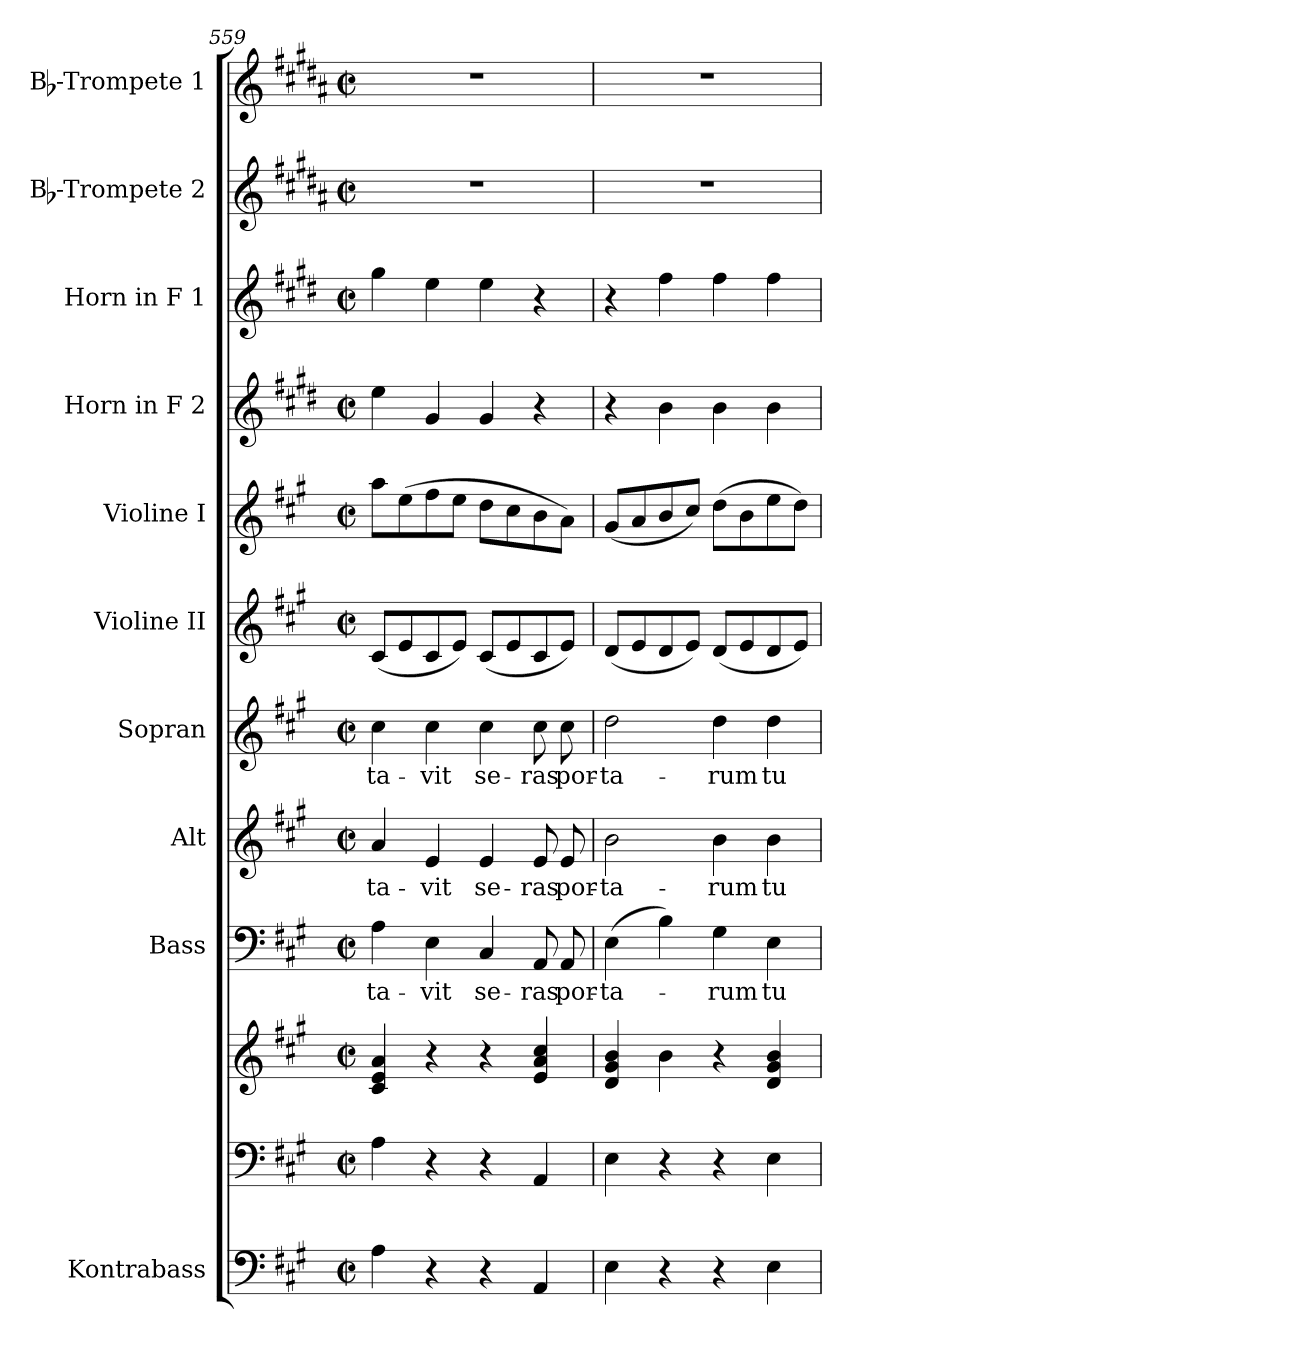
**kern	**kern	**kern	**kern	**text	**kern	**text	**kern	**text	**kern	**kern	**kern	**kern	**kern	**kern
*part11	*part10	*part10	*part9	*part9	*part8	*part8	*part7	*part7	*part6	*part5	*part4	*part3	*part2	*part1
*staff12	*staff11	*staff10	*staff9	*staff9	*staff8	*staff8	*staff7	*staff7	*staff6	*staff5	*staff4	*staff3	*staff2	*staff1
*I"Kontrabass	*	*	*I"Bass	*	*I"Alt	*	*I"Sopran	*	*I"Violine II	*I"Violine I	*I"Horn in F 2	*I"Horn in F 1	*I"Bb-Trompete 2	*I"Bb-Trompete 1
*I'Kb.	*	*	*I'B.	*	*I'A.	*	*I'S.	*	*I'Vl. II	*I'Vl. I	*	*	*I'Bb Trp. 2	*I'Bb Trp. 1
*clefF4	*clefF4	*clefG2	*clefF4	*	*clefG2	*	*clefG2	*	*clefG2	*clefG2	*clefG2	*clefG2	*clefG2	*clefG2
*ITrd7c12	*	*	*	*	*	*	*	*	*	*	*ITrd4c7	*ITrd4c7	*ITrd1c2	*ITrd1c2
*k[f#c#g#]	*k[f#c#g#]	*k[f#c#g#]	*k[f#c#g#]	*	*k[f#c#g#]	*	*k[f#c#g#]	*	*k[f#c#g#]	*k[f#c#g#]	*k[f#c#g#]	*k[f#c#g#]	*k[f#c#g#]	*k[f#c#g#]
*A:	*A:	*A:	*A:	*	*A:	*	*A:	*	*A:	*A:	*A:	*A:	*A:	*A:
*M2/2	*M2/2	*M2/2	*M2/2	*	*M2/2	*	*M2/2	*	*M2/2	*M2/2	*M2/2	*M2/2	*M2/2	*M2/2
*met(c|)	*met(c|)	*met(c|)	*met(c|)	*	*met(c|)	*	*met(c|)	*	*met(c|)	*met(c|)	*met(c|)	*met(c|)	*met(c|)	*met(c|)
=559	=559	=559	=559	=559	=559	=559	=559	=559	=559	=559	=559	=559	=559	=559
!	!	!	!	!LO:LY:b	!	!LO:LY:b	!	!LO:LY:b	!	!	!	!	!	!
4AA\	4A\	4c#/ 4e/ 4a/	4A\	-ta-	4a/	-ta-	4cc#\	-ta-	(<8c#/L	8aa\L	4a\	4cc#\	1r	1r
.	.	.	.	.	.	.	.	.	8e/	(>8ee\	.	.	.	.
!	!	!	!	!LO:LY:b	!	!LO:LY:b	!	!LO:LY:b	!	!	!	!	!	!
4r	4r	4r	4E\	-vit	4e/	-vit	4cc#\	-vit	8c#/	8ff#\	4c#/	4a\	.	.
.	.	.	.	.	.	.	.	.	8e/J)	8ee\J	.	.	.	.
!	!	!	!	!LO:LY:b	!	!LO:LY:b	!	!LO:LY:b	!	!	!	!	!	!
4r	4r	4r	4C#/	se-	4e/	se-	4cc#\	se-	(<8c#/L	8dd\L	4c#/	4a\	.	.
.	.	.	.	.	.	.	.	.	8e/	8cc#\	.	.	.	.
!	!	!	!	!LO:LY:b	!	!LO:LY:b	!	!LO:LY:b	!	!	!	!	!	!
4AAA/	4AA/	4e/ 4a/ 4cc#/	8AA/	-ras	8e/	-ras	8cc#\	-ras	8c#/	8b\	4r	4r	.	.
!	!	!	!	!LO:LY:b	!	!LO:LY:b	!	!LO:LY:b	!	!	!	!	!	!
.	.	.	8AA/	por-	8e/	por-	8cc#\	por-	8e/J)	8a\J)	.	.	.	.
!!LO:PB:g=z
=560	=560	=560	=560	=560	=560	=560	=560	=560	=560	=560	=560	=560	=560	=560
!	!	!	!	!LO:LY:b	!	!LO:LY:b	!	!LO:LY:b	!	!	!	!	!	!
4EE\	4E\	4d/ 4g#/ 4b/	(>4E\	-ta-	2b\	-ta-	2dd\	-ta-	(<8d/L	(<8g#/L	4r	4r	1r	1r
.	.	.	.	.	.	.	.	.	8e/	8a/	.	.	.	.
4r	4r	4b\	4B\)	.	.	.	.	.	8d/	8b/	4e\	4b\	.	.
.	.	.	.	.	.	.	.	.	8e/J)	8cc#/J)	.	.	.	.
!	!	!	!	!LO:LY:b	!	!LO:LY:b	!	!LO:LY:b	!	!	!	!	!	!
4r	4r	4r	4G#\	-rum	4b\	-rum	4dd\	-rum	(<8d/L	(>8dd\L	4e\	4b\	.	.
.	.	.	.	.	.	.	.	.	8e/	8b\	.	.	.	.
!	!	!	!	!LO:LY:b	!	!LO:LY:b	!	!LO:LY:b	!	!	!	!	!	!
4EE\	4E\	4d/ 4g#/ 4b/	4E\	tu-	4b\	tu-	4dd\	tu-	8d/	8ee\	4e\	4b\	.	.
.	.	.	.	.	.	.	.	.	8e/J)	8dd\J)	.	.	.	.
=	=	=	=	=	=	=	=	=	=	=	=	=	=	=
*-	*-	*-	*-	*-	*-	*-	*-	*-	*-	*-	*-	*-	*-	*-
